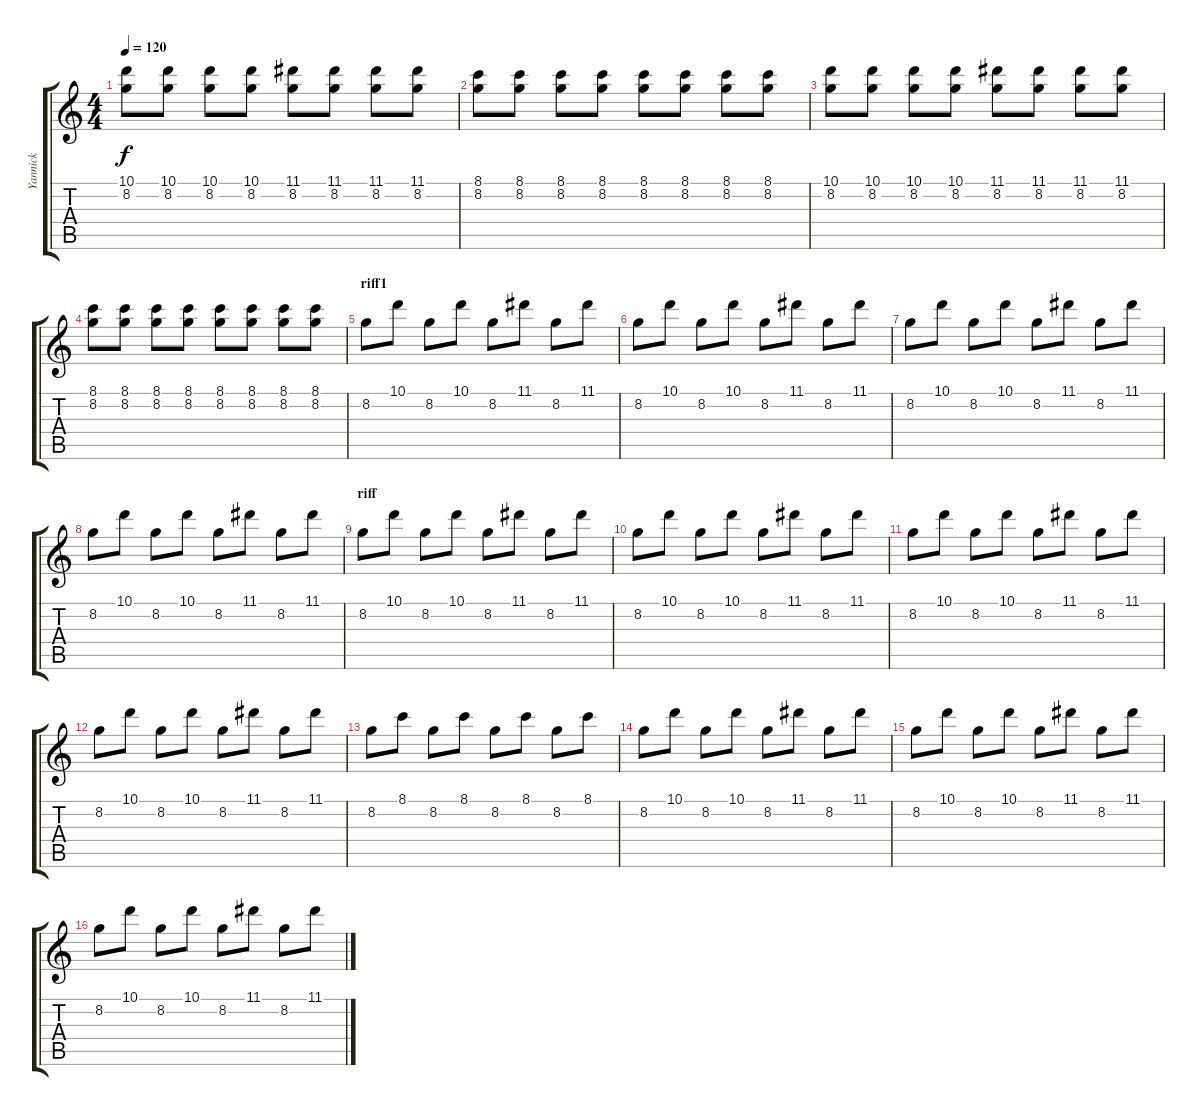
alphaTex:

\track ("Yannick" "Yannick") {instrument distortionguitar}
\staff {score tabs}
\tuning (E4 B3 G3 D3 A2 E2) {hide}
\ts (4 4)
\tempo 120
\clef g2
\ks c
(10.1 8.2).8{dy f instrument distortionguitar} (10.1 8.2).8 (10.1 8.2).8 (10.1 8.2).8 (11.1 8.2).8 (11.1 8.2).8 (11.1 8.2).8 (11.1 8.2).8 |
(8.1 8.2).8 (8.1 8.2).8 (8.1 8.2).8 (8.1 8.2).8 (8.1 8.2).8 (8.1 8.2).8 (8.1 8.2).8 (8.1 8.2).8 |
(10.1 8.2).8 (10.1 8.2).8 (10.1 8.2).8 (10.1 8.2).8 (11.1 8.2).8 (11.1 8.2).8 (11.1 8.2).8 (11.1 8.2).8 |
(8.1 8.2).8 (8.1 8.2).8 (8.1 8.2).8 (8.1 8.2).8 (8.1 8.2).8 (8.1 8.2).8 (8.1 8.2).8 (8.1 8.2).8 |
\section ("" "riff1")
8.2.8 10.1.8 8.2.8 10.1.8 8.2.8 11.1.8 8.2.8 11.1.8 |
8.2.8 10.1.8 8.2.8 10.1.8 8.2.8 11.1.8 8.2.8 11.1.8 |
8.2.8 10.1.8 8.2.8 10.1.8 8.2.8 11.1.8 8.2.8 11.1.8 |
8.2.8 10.1.8 8.2.8 10.1.8 8.2.8 11.1.8 8.2.8 11.1.8 |
\section ("" "riff")
8.2.8 10.1.8 8.2.8 10.1.8 8.2.8 11.1.8 8.2.8 11.1.8 |
8.2.8 10.1.8 8.2.8 10.1.8 8.2.8 11.1.8 8.2.8 11.1.8 |
8.2.8 10.1.8 8.2.8 10.1.8 8.2.8 11.1.8 8.2.8 11.1.8 |
8.2.8 10.1.8 8.2.8 10.1.8 8.2.8 11.1.8 8.2.8 11.1.8 |
8.2.8 8.1.8 8.2.8 8.1.8 8.2.8 8.1.8 8.2.8 8.1.8 |
8.2.8 10.1.8 8.2.8 10.1.8 8.2.8 11.1.8 8.2.8 11.1.8 |
8.2.8 10.1.8 8.2.8 10.1.8 8.2.8 11.1.8 8.2.8 11.1.8 |
8.2.8 10.1.8 8.2.8 10.1.8 8.2.8 11.1.8 8.2.8 11.1.8
